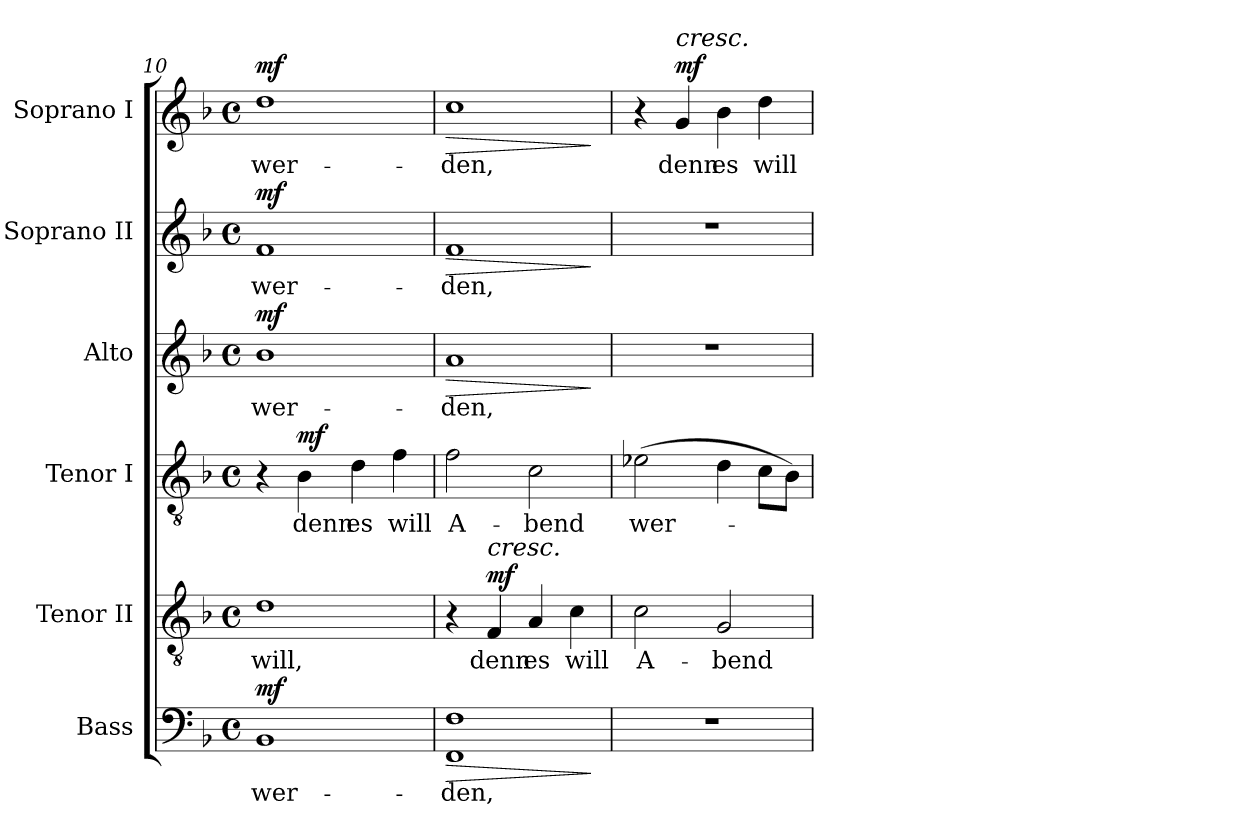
**kern	**text	**dynam	**kern	**text	**dynam	**kern	**text	**dynam	**kern	**text	**dynam	**kern	**text	**dynam	**kern	**text	**dynam
*part6	*part6	*part6	*part5	*part5	*part5	*part4	*part4	*part4	*part3	*part3	*part3	*part2	*part2	*part2	*part1	*part1	*part1
*staff6	*staff6	*staff6	*staff5	*staff5	*staff5	*staff4	*staff4	*staff4	*staff3	*staff3	*staff3	*staff2	*staff2	*staff2	*staff1	*staff1	*staff1
*I"Bass	*	*	*I"Tenor II	*	*	*I"Tenor I	*	*	*I"Alto	*	*	*I"Soprano II	*	*	*I"Soprano I	*	*
*I'B	*	*	*I'T. II	*	*	*I'T. I	*	*	*I'A	*	*	*I'S. II	*	*	*I'S. I	*	*
*clefF4	*	*	*clefGv2	*	*	*clefGv2	*	*	*clefG2	*	*	*clefG2	*	*	*clefG2	*	*
*	*	*	*ITrd7c12	*	*	*ITrd7c12	*	*	*	*	*	*	*	*	*	*	*
*k[b-]	*	*	*k[b-]	*	*	*k[b-]	*	*	*k[b-]	*	*	*k[b-]	*	*	*k[b-]	*	*
*F:	*	*	*F:	*	*	*F:	*	*	*F:	*	*	*F:	*	*	*F:	*	*
*M4/4	*	*	*M4/4	*	*	*M4/4	*	*	*M4/4	*	*	*M4/4	*	*	*M4/4	*	*
*met(c)	*	*	*met(c)	*	*	*met(c)	*	*	*met(c)	*	*	*met(c)	*	*	*met(c)	*	*
=10	=10	=10	=10	=10	=10	=10	=10	=10	=10	=10	=10	=10	=10	=10	=10	=10	=10
!	!LO:LY:b:color=#000000	!	!	!	!	!	!	!	!	!	!	!	!	!	!	!	!
!	!	!	!	!LO:LY:b:color=#000000	!	!	!	!	!	!	!	!	!	!	!	!	!
!	!	!	!	!	!	!	!	!	!	!LO:LY:b:color=#000000	!	!	!	!	!	!	!
!	!	!	!	!	!	!	!	!	!	!	!	!	!LO:LY:b:color=#000000	!	!	!	!
!	!	!	!	!	!	!	!	!	!	!	!	!	!	!	!	!LO:LY:b:color=#000000	!
1BB-i	wer-	mf	1Di	will,	.	4r	.	.	1b-i	wer-	mf	1fi	wer-	mf	1ddi	wer-	mf
!	!	!	!	!	!	!	!LO:LY:b:color=#000000	!	!	!	!	!	!	!	!	!	!
.	.	.	.	.	.	4BB-i\	denn	mf	.	.	.	.	.	.	.	.	.
!	!	!	!	!	!	!	!LO:LY:b:color=#000000	!	!	!	!	!	!	!	!	!	!
.	.	.	.	.	.	4Di\	es	.	.	.	.	.	.	.	.	.	.
!	!	!	!	!	!	!	!LO:LY:b:color=#000000	!	!	!	!	!	!	!	!	!	!
.	.	.	.	.	.	4Fi\	will	.	.	.	.	.	.	.	.	.	.
=11	=11	=11	=11	=11	=11	=11	=11	=11	=11	=11	=11	=11	=11	=11	=11	=11	=11
!	!LO:LY:b:color=#000000	!LO:HP:b	!	!	!	!	!	!	!	!	!	!	!	!	!	!	!
!	!	!	!	!	!	!	!LO:LY:b:color=#000000	!	!	!	!	!	!	!	!	!	!
!	!	!	!	!	!	!	!	!	!	!LO:LY:b:color=#000000	!LO:HP:b	!	!	!	!	!	!
!	!	!	!	!	!	!	!	!	!	!	!	!	!LO:LY:b:color=#000000	!LO:HP:b	!	!	!
!	!	!	!	!	!	!	!	!	!	!	!	!	!	!	!	!LO:LY:b:color=#000000	!LO:HP:b
1FFi 1Fi	-den,	>	4r	.	.	2Fi\	A-	.	1ai	-den,	>	1fi	-den,	>	1cci	-den,	>
!	!	!	!LO:TX:a:i:t=cresc.	!	!	!	!	!	!	!	!	!	!	!	!	!	!
!	!	!	!	!LO:LY:b:color=#000000	!	!	!	!	!	!	!	!	!	!	!	!	!
.	.	.	4FFi/	denn	mf	.	.	.	.	.	.	.	.	.	.	.	.
!	!	!	!	!LO:LY:b:color=#000000	!	!	!	!	!	!	!	!	!	!	!	!	!
!	!	!	!	!	!	!	!LO:LY:b:color=#000000	!	!	!	!	!	!	!	!	!	!
.	.	.	4AAi/	es	.	2Ci\	-bend	.	.	.	.	.	.	.	.	.	.
!	!	!	!	!LO:LY:b:color=#000000	!	!	!	!	!	!	!	!	!	!	!	!	!
.	.	.	4Ci\	will	.	.	.	.	.	.	.	.	.	.	.	.	.
.	.	]	.	.	.	.	.	.	.	.	]	.	.	]	.	.	]
=12	=12	=12	=12	=12	=12	=12	=12	=12	=12	=12	=12	=12	=12	=12	=12	=12	=12
!	!	!	!	!LO:LY:b:color=#000000	!	!	!	!	!	!	!	!	!	!	!	!	!
!	!	!	!	!	!	!	!LO:LY:b:color=#000000	!	!	!	!	!	!	!	!	!	!
1r	.	.	2Ci\	A-	.	(2E-Xi\	wer-	.	1r	.	.	1r	.	.	4r	.	.
!	!	!	!	!	!	!	!	!	!	!	!	!	!	!	!LO:TX:a:i:t=cresc.	!	!
!	!	!	!	!	!	!	!	!	!	!	!	!	!	!	!	!LO:LY:b:color=#000000	!
.	.	.	.	.	.	.	.	.	.	.	.	.	.	.	4gi/	denn	mf
!	!	!	!	!LO:LY:b:color=#000000	!	!	!	!	!	!	!	!	!	!	!	!	!
!	!	!	!	!	!	!	!	!	!	!	!	!	!	!	!	!LO:LY:b:color=#000000	!
.	.	.	2GGi/	-bend	.	4Di\	.	.	.	.	.	.	.	.	4b-i\	es	.
!	!	!	!	!	!	!	!	!	!	!	!	!	!	!	!	!LO:LY:b:color=#000000	!
.	.	.	.	.	.	8Ci\L	.	.	.	.	.	.	.	.	4ddi\	will	.
.	.	.	.	.	.	8BB-i\J)	.	.	.	.	.	.	.	.	.	.	.
=	=	=	=	=	=	=	=	=	=	=	=	=	=	=	=	=	=
*-	*-	*-	*-	*-	*-	*-	*-	*-	*-	*-	*-	*-	*-	*-	*-	*-	*-
